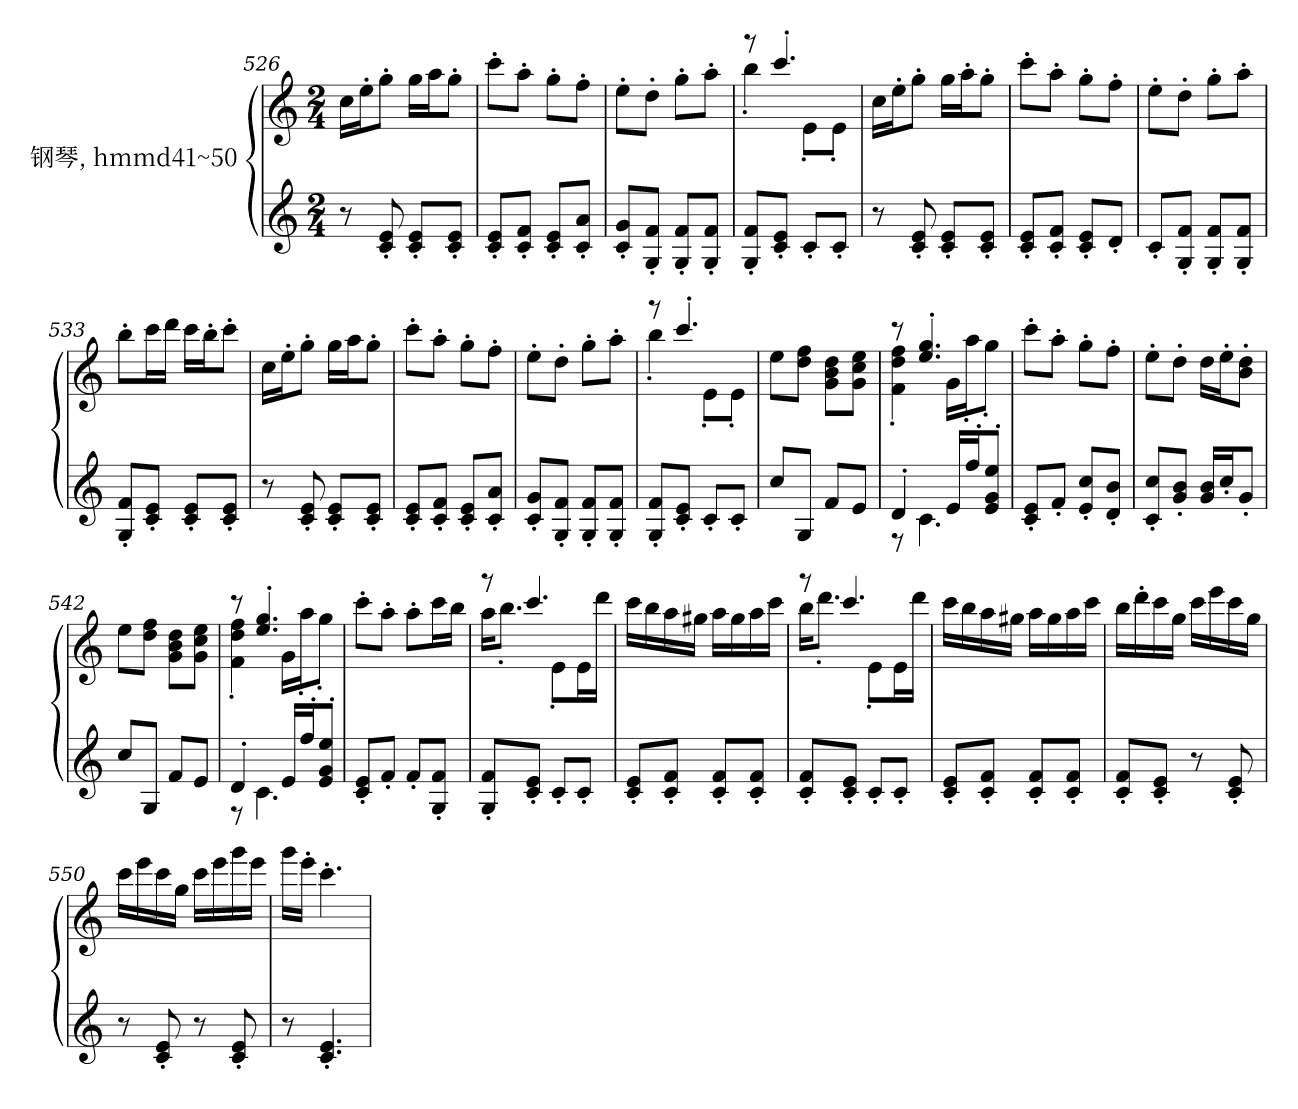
**kern	**kern
*part1	*part1
*staff2	*staff1
*I"钢琴, hmmd41~50	*
*clefG2	*clefG2
*k[]	*k[]
*M2/4	*M2/4
=526	=526
8r	16cc\LL
.	16ee'\J
8c/' 8e/'	8gg'\J
8c/' 8e/'L	16gg\LL
.	16aa\J
8c/' 8e/'J	8gg'\J
=527	=527
8c/' 8e/'L	8ccc'\L
8c/' 8f/'J	8aa'\J
8c/' 8e/'L	8gg'\L
8c/' 8a/'J	8ff'\J
=528	=528
8c/' 8g/'L	8ee'\L
8G/' 8f/'J	8dd'\J
8G/' 8f/'L	8gg'\L
8G/' 8f/'J	8aa'\J
=529	=529
*	*^
8G/' 8f/'L	8r	4bb'\
8c/' 8e/'J	4.ccc'/	.
8c'/L	.	8e'\L
8c'/J	.	8e'\J
*	*v	*v
=530	=530
8r	16cc\LL
.	16ee'\J
8c/' 8e/'	8gg'\J
8c/' 8e/'L	16gg\LL
.	16aa'\J
8c/' 8e/'J	8gg'\J
!!LO:LB:g=z
=531	=531
8c/' 8e/'L	8ccc'\L
8c/' 8f/'J	8aa'\J
8c/' 8e/'L	8gg'\L
8d'/J	8ff'\J
=532	=532
8c'/L	8ee'\L
8G/' 8f/'J	8dd'\J
8G/' 8f/'L	8gg'\L
8G/' 8f/'J	8aa'\J
=533	=533
8G/' 8f/'L	8bb'\L
8c/' 8e/'J	16ccc\L
.	16ddd\JJ
8c/' 8e/'L	16ccc\LL
.	16bb'\J
8c/' 8e/'J	8ccc'\J
=534	=534
8r	16cc\LL
.	16ee'\J
8c/' 8e/'	8gg'\J
8c/' 8e/'L	16gg\LL
.	16aa\J
8c/' 8e/'J	8gg'\J
=535	=535
8c/' 8e/'L	8ccc'\L
8c/' 8f/'J	8aa'\J
8c/' 8e/'L	8gg'\L
8c/' 8a/'J	8ff'\J
=536	=536
8c/' 8g/'L	8ee'\L
8G/' 8f/'J	8dd'\J
8G/' 8f/'L	8gg'\L
8G/' 8f/'J	8aa'\J
!!LO:LB:g=z
=537	=537
*	*^
8G/' 8f/'L	8r	4bb'\
8c/' 8e/'J	4.ccc'/	.
8c'/L	.	8e'\L
8c'/J	.	8e'\J
*	*v	*v
=538	=538
8cc/L	8ee\L
8G/J	8dd\ 8ff\J
8f/L	8g\ 8b\ 8dd\L
8e/J	8g\ 8cc\ 8ee\J
=539	=539
*^	*^
4d'/	8r	8r	4f\' 4dd\' 4ff\'
.	4.c\	4.ee/' 4.gg/'	.
16e/LL	.	.	16g\LL
16ff'/J	.	.	16aa'\J
8e/' 8g/' 8ee/'J	.	.	8gg'\J
*v	*v	*	*
*	*v	*v
=540	=540
8c/' 8e/'L	8ccc'\L
8f'/J	8aa'\J
8e/' 8cc/'L	8gg'\L
8d/' 8b/'J	8ff'\J
=541	=541
8c/' 8cc/'L	8ee'\L
8g/' 8b/'J	8dd'\J
16g/ 16b/LL	16dd\LL
16cc'/J	16ee'\J
8g'/J	8b\' 8dd\'J
=542	=542
8cc/L	8ee\L
8G/J	8dd\ 8ff\J
8f/L	8g\ 8b\ 8dd\L
8e/J	8g\ 8cc\ 8ee\J
=543	=543
*^	*^
4d'/	8r	8r	4f\' 4dd\' 4ff\'
.	4.c\	4.ee/' 4.gg/'	.
16e/LL	.	.	16g\LL
16ff'/J	.	.	16aa'\J
8e/' 8g/' 8ee/'J	.	.	8gg'\J
*v	*v	*	*
*	*v	*v
!!LO:LB:g=z
=544	=544
8c/' 8e/'L	8ccc'\L
8f'/J	8aa'\J
8f'/L	8aa'\L
8G/' 8f/'J	16ccc\L
.	16bb\JJ
=545	=545
*	*^
8G/' 8f/'L	8r	16aa\KL
.	.	8.bb'\J
8c/' 8e/'J	4.ccc/	.
8c'/L	.	8e'\L
8c'/J	.	16e\L
.	.	16ddd\JJ
*	*v	*v
=546	=546
8c/' 8e/'L	16ccc\LL
.	16bb\
8c/' 8f/'J	16aa\
.	16gg#X\JJ
8c/' 8f/'L	16aa\LL
.	16gg#\
8c/' 8f/'J	16aa\
.	16ccc\JJ
=547	=547
*	*^
8c/' 8f/'L	8r	16bb\KL
.	.	8.ddd'\J
8c/' 8e/'J	4.ccc/	.
8c'/L	.	8e'\L
8c'/J	.	16e\L
.	.	16ddd\JJ
*	*v	*v
!!LO:LB:g=z
=548	=548
8c/' 8e/'L	16ccc\LL
.	16bb\
8c/' 8f/'J	16aa\
.	16gg#X\JJ
8c/' 8f/'L	16aa\LL
.	16gg#\
8c/' 8f/'J	16aa\
.	16ccc\JJ
=549	=549
8c/' 8f/'L	16bb\LL
.	16ddd'\
8c/' 8e/'J	16ccc\
.	16gg\JJ
8r	16ccc\LL
.	16eee\
8c/' 8e/'	16ccc\
.	16gg\JJ
=550	=550
8r	16ccc\LL
.	16eee\
*	*MM93
8c/' 8e/'	16ccc\
.	16gg\JJ
8r	16ccc\LL
.	16eee\
*	*MM82
8c/' 8e/'	16ggg\
.	16eee\JJ
=551	=551
8r	16ggg\LL
.	16eee'\JJ
*	*MM41
4.c/' 4.e/'	4.ccc'\
=	=
*-	*-
